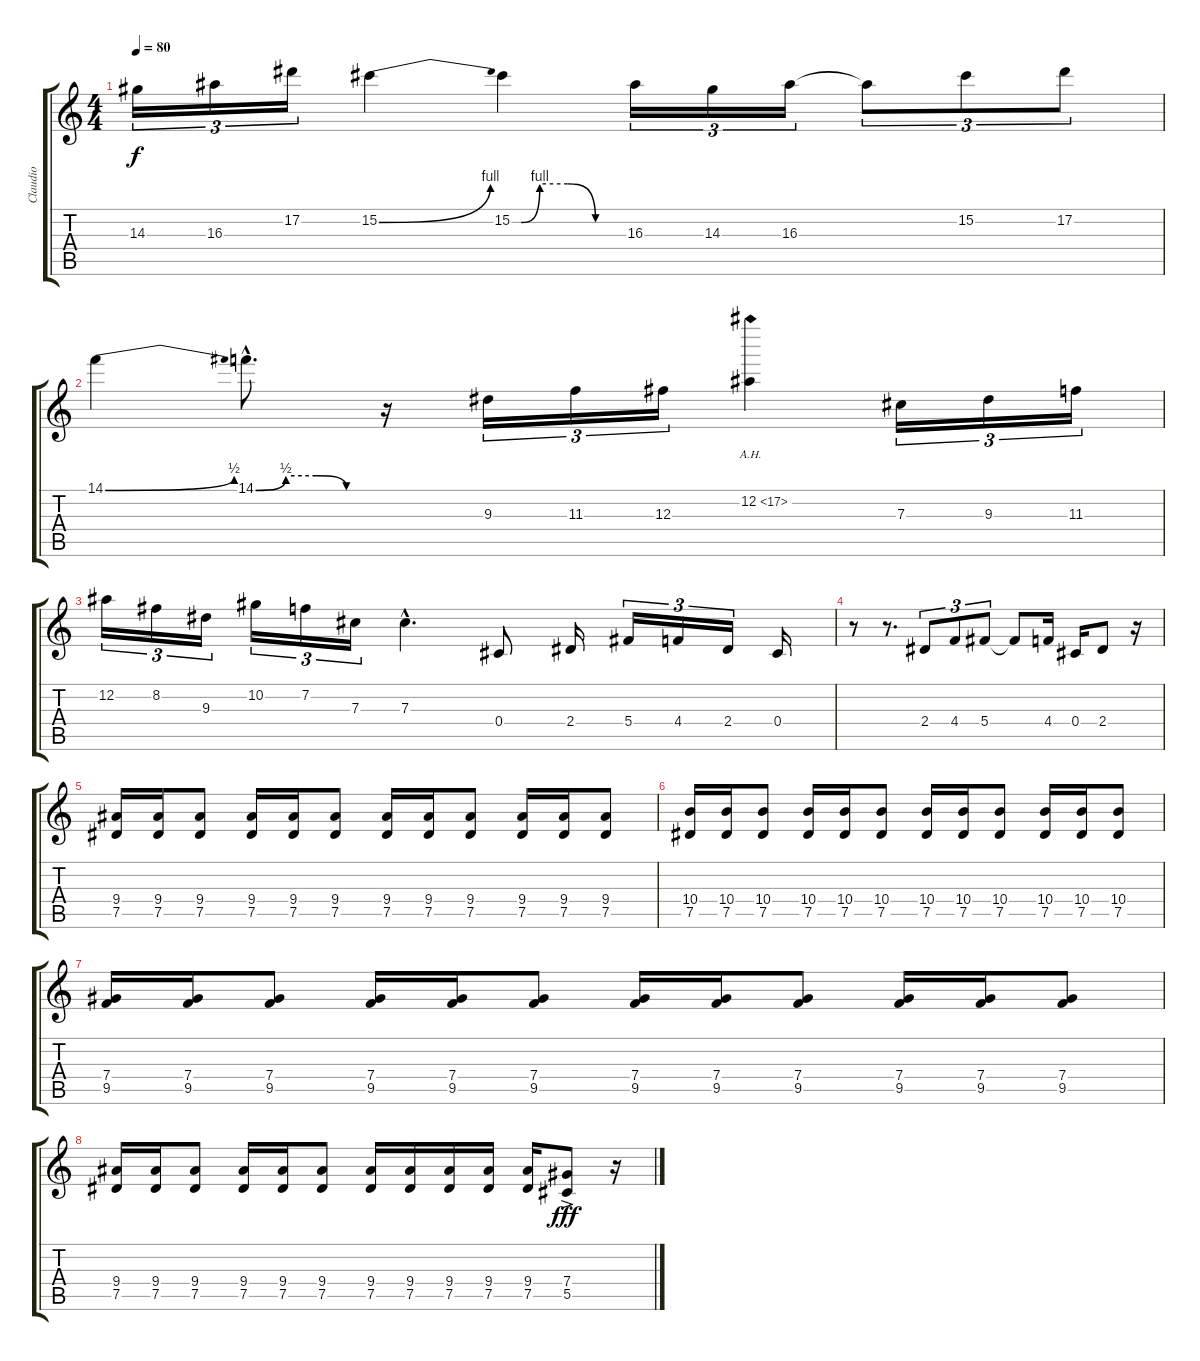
\track ("Claudio" "Claudio") {instrument distortionguitar}
\staff {score tabs}
\tuning (Eb4 Bb3 Gb3 Db3 Ab2 Eb2) {hide}
\ts (4 4)
\tempo 80
\clef g2
\ks c
14.3.16{tu (3 2) dy f} 16.3.16{tu (3 2)} 17.2.16{tu (3 2)} 15.2{be (bend 0 0 60 4)}.4 15.2{be (custom 0 0 5 0 15 4 30 4 45 0 60 0)}.4 16.3.16{tu (3 2)} 14.3.16{tu (3 2)} 16.3.16{tu (3 2)} 16.3{t}.8{tu (3 2)} 15.2.8{tu (3 2)} 17.2.8{tu (3 2)} |
14.1{be (bend 0 0 60 2)}.4 14.1{be (custom 0 0 15 2 30 2 45 0 60 0) hac}.8{d} r.16 9.3.16{tu (3 2)} 11.3.16{tu (3 2)} 12.3.16{tu (3 2)} 12.2{ah 5}.4 7.3.16{tu (3 2)} 9.3.16{tu (3 2)} 11.3.16{tu (3 2)} |
12.2.16{tu (3 2)} 8.2.16{tu (3 2)} 9.3.16{tu (3 2)} 10.2.16{tu (3 2)} 7.2.16{tu (3 2)} 7.3.16{tu (3 2)} 7.3{hac}.4{d} 0.4.8 2.4.16 5.4.16{tu (3 2)} 4.4.16{tu (3 2)} 2.4.16{tu (3 2)} 0.4.16 |
r.8 r.8{d} 2.4.8{tu (3 2)} 4.4.8{tu (3 2)} 5.4.8{tu (3 2)} 5.4{t}.8 4.4.16 0.4.16 2.4.8 r.16 |
(9.4 7.5).16 (9.4 7.5).16 (9.4 7.5).8 (9.4 7.5).16 (9.4 7.5).16 (9.4 7.5).8 (9.4 7.5).16 (9.4 7.5).16 (9.4 7.5).8 (9.4 7.5).16 (9.4 7.5).16 (9.4 7.5).8 |
(10.4 7.5).16 (10.4 7.5).16 (10.4 7.5).8 (10.4 7.5).16 (10.4 7.5).16 (10.4 7.5).8 (10.4 7.5).16 (10.4 7.5).16 (10.4 7.5).8 (10.4 7.5).16 (10.4 7.5).16 (10.4 7.5).8 |
(7.4 9.5).16 (7.4 9.5).16 (7.4 9.5).8 (7.4 9.5).16 (7.4 9.5).16 (7.4 9.5).8 (7.4 9.5).16 (7.4 9.5).16 (7.4 9.5).8 (7.4 9.5).16 (7.4 9.5).16 (7.4 9.5).8 |
(9.4 7.5).16 (9.4 7.5).16 (9.4 7.5).8 (9.4 7.5).16 (9.4 7.5).16 (9.4 7.5).8 (9.4 7.5).16 (9.4 7.5).16 (9.4 7.5).16 (9.4 7.5).16 (9.4 7.5).16 (7.4{ac} 5.5{ac}).8{dy fff} r.16
